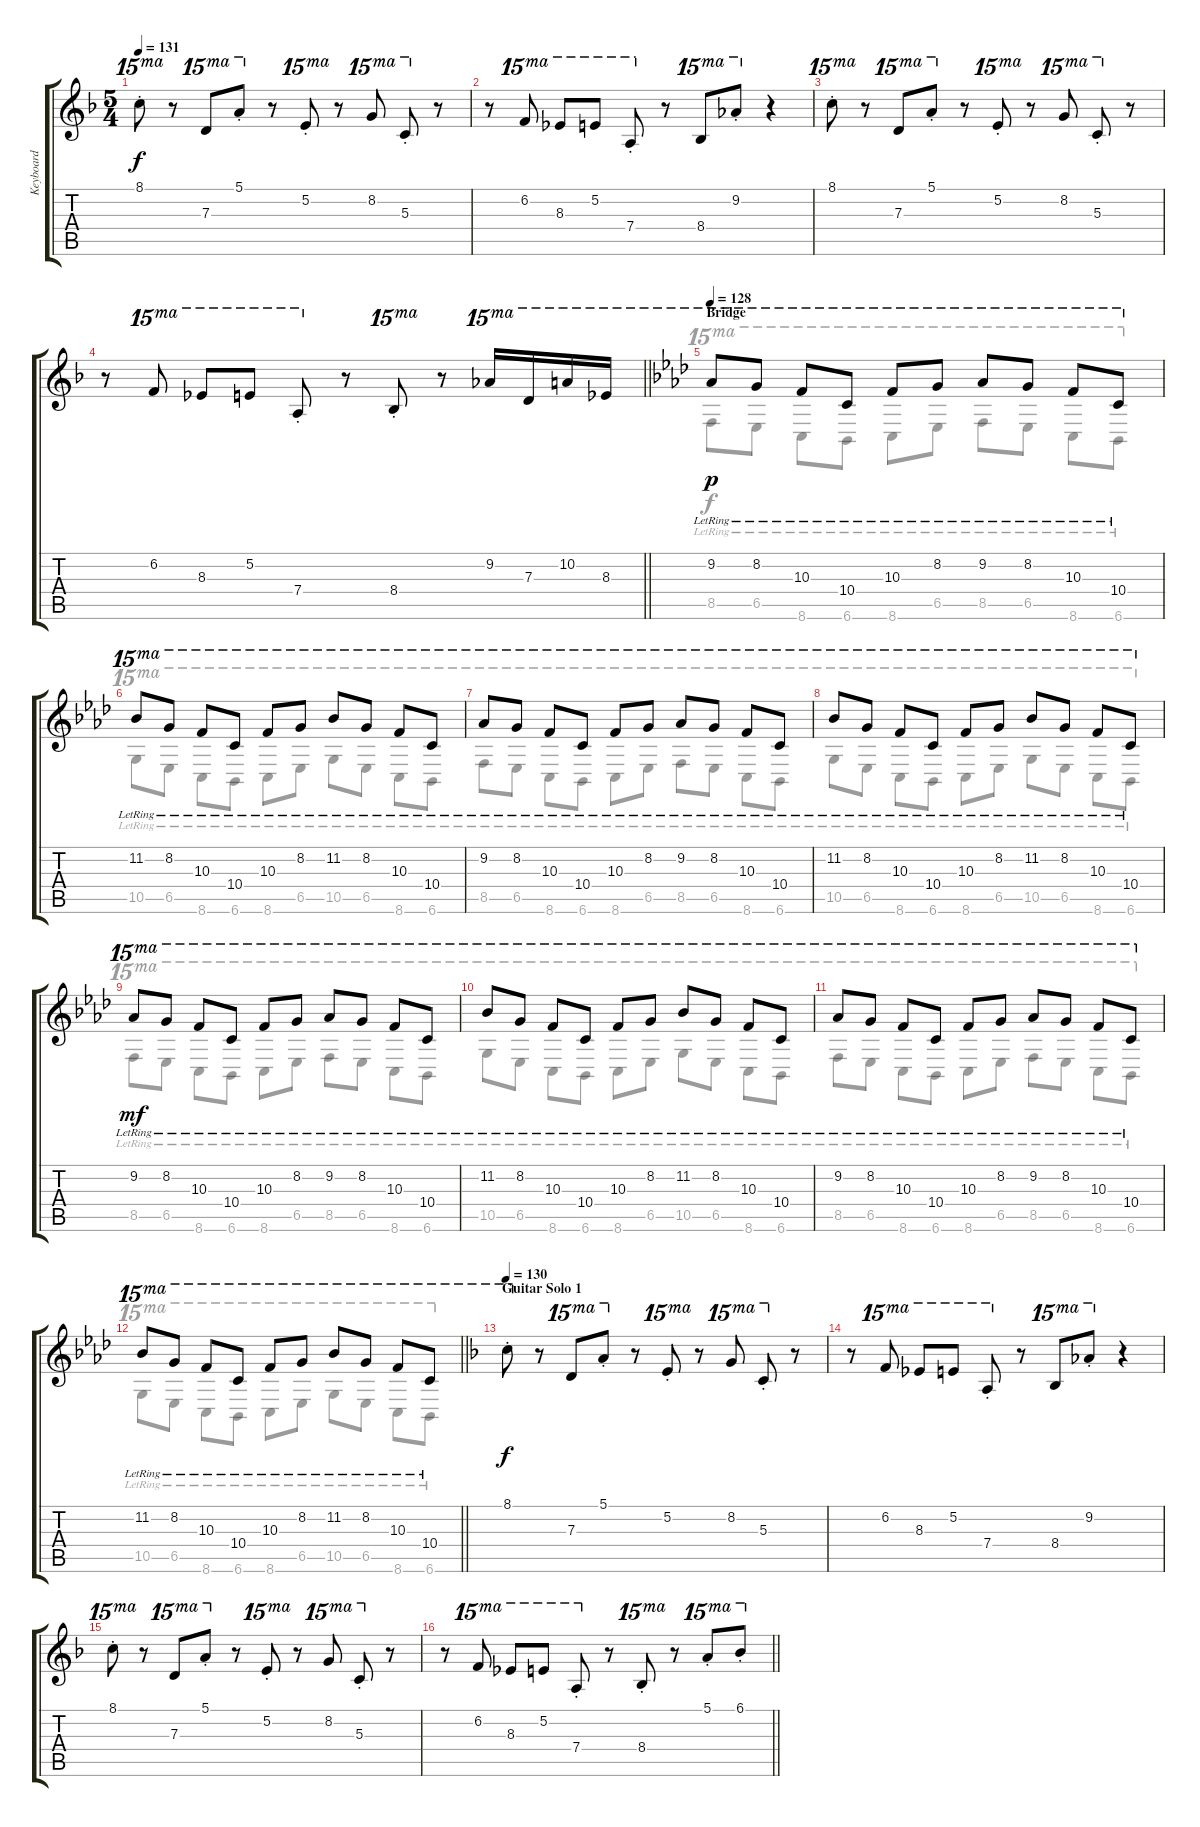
\track ("Keyboard" "Keyboard") {instrument brightacousticpiano}
\staff {score tabs}
\tuning (E6 B5 G5 D5 A4 E4) {hide}
\voice
\ts (5 4)
\tempo 131
\clef g2
\ks f
8.1{st}.8{ot 15ma dy f} r.8 7.3.8{ot 15ma} 5.1{st}.8{ot 15ma} r.8 5.2{st}.8{ot 15ma} r.8 8.2.8{ot 15ma} 5.3{st}.8{ot 15ma} r.8 |
r.8 6.2.8{ot 15ma} 8.3.8{ot 15ma} 5.2.8{ot 15ma} 7.4{st}.8{ot 15ma} r.8 8.4.8{ot 15ma} 9.2{st}.8{ot 15ma} r.4 |
8.1{st}.8{ot 15ma} r.8 7.3.8{ot 15ma} 5.1{st}.8{ot 15ma} r.8 5.2{st}.8{ot 15ma} r.8 8.2.8{ot 15ma} 5.3{st}.8{ot 15ma} r.8 |
\barLineRight lightlight
r.8 6.2.8{ot 15ma} 8.3.8{ot 15ma} 5.2.8{ot 15ma} 7.4{st}.8{ot 15ma} r.8 8.4{st}.8{ot 15ma} r.8 9.2.16{ot 15ma} 7.3.16{ot 15ma} 10.2.16{ot 15ma} 8.3.16{ot 15ma} |
\section ("" "Bridge")
\tempo 128
\ks ab
9.2{lr}.8{ot 15ma dy p} 8.2{lr}.8{ot 15ma} 10.3{lr}.8{ot 15ma} 10.4{lr}.8{ot 15ma} 10.3{lr}.8{ot 15ma} 8.2{lr}.8{ot 15ma} 9.2{lr}.8{ot 15ma} 8.2{lr}.8{ot 15ma} 10.3{lr}.8{ot 15ma} 10.4{lr}.8{ot 15ma} |
11.2{lr}.8{ot 15ma} 8.2{lr}.8{ot 15ma} 10.3{lr}.8{ot 15ma} 10.4{lr}.8{ot 15ma} 10.3{lr}.8{ot 15ma} 8.2{lr}.8{ot 15ma} 11.2{lr}.8{ot 15ma} 8.2{lr}.8{ot 15ma} 10.3{lr}.8{ot 15ma} 10.4{lr}.8{ot 15ma} |
9.2{lr}.8{ot 15ma} 8.2{lr}.8{ot 15ma} 10.3{lr}.8{ot 15ma} 10.4{lr}.8{ot 15ma} 10.3{lr}.8{ot 15ma} 8.2{lr}.8{ot 15ma} 9.2{lr}.8{ot 15ma} 8.2{lr}.8{ot 15ma} 10.3{lr}.8{ot 15ma} 10.4{lr}.8{ot 15ma} |
11.2{lr}.8{ot 15ma} 8.2{lr}.8{ot 15ma} 10.3{lr}.8{ot 15ma} 10.4{lr}.8{ot 15ma} 10.3{lr}.8{ot 15ma} 8.2{lr}.8{ot 15ma} 11.2{lr}.8{ot 15ma} 8.2{lr}.8{ot 15ma} 10.3{lr}.8{ot 15ma} 10.4{lr}.8{ot 15ma} |
9.2{lr}.8{ot 15ma dy mf} 8.2{lr}.8{ot 15ma} 10.3{lr}.8{ot 15ma} 10.4{lr}.8{ot 15ma} 10.3{lr}.8{ot 15ma} 8.2{lr}.8{ot 15ma} 9.2{lr}.8{ot 15ma} 8.2{lr}.8{ot 15ma} 10.3{lr}.8{ot 15ma} 10.4{lr}.8{ot 15ma} |
11.2{lr}.8{ot 15ma} 8.2{lr}.8{ot 15ma} 10.3{lr}.8{ot 15ma} 10.4{lr}.8{ot 15ma} 10.3{lr}.8{ot 15ma} 8.2{lr}.8{ot 15ma} 11.2{lr}.8{ot 15ma} 8.2{lr}.8{ot 15ma} 10.3{lr}.8{ot 15ma} 10.4{lr}.8{ot 15ma} |
9.2{lr}.8{ot 15ma} 8.2{lr}.8{ot 15ma} 10.3{lr}.8{ot 15ma} 10.4{lr}.8{ot 15ma} 10.3{lr}.8{ot 15ma} 8.2{lr}.8{ot 15ma} 9.2{lr}.8{ot 15ma} 8.2{lr}.8{ot 15ma} 10.3{lr}.8{ot 15ma} 10.4{lr}.8{ot 15ma} |
\barLineRight lightlight
11.2{lr}.8{ot 15ma} 8.2{lr}.8{ot 15ma} 10.3{lr}.8{ot 15ma} 10.4{lr}.8{ot 15ma} 10.3{lr}.8{ot 15ma} 8.2{lr}.8{ot 15ma} 11.2{lr}.8{ot 15ma} 8.2{lr}.8{ot 15ma} 10.3{lr}.8{ot 15ma} 10.4{lr}.8{ot 15ma} |
\section ("" "Guitar Solo 1")
\tempo 130
\ks f
8.1{st}.8{ot 15ma dy f} r.8 7.3.8{ot 15ma} 5.1{st}.8{ot 15ma} r.8 5.2{st}.8{ot 15ma} r.8 8.2.8{ot 15ma} 5.3{st}.8{ot 15ma} r.8 |
r.8 6.2.8{ot 15ma} 8.3.8{ot 15ma} 5.2.8{ot 15ma} 7.4{st}.8{ot 15ma} r.8 8.4.8{ot 15ma} 9.2{st}.8{ot 15ma} r.4 |
8.1{st}.8{ot 15ma} r.8 7.3.8{ot 15ma} 5.1{st}.8{ot 15ma} r.8 5.2{st}.8{ot 15ma} r.8 8.2.8{ot 15ma} 5.3{st}.8{ot 15ma} r.8 |
\barLineRight lightlight
r.8 6.2.8{ot 15ma} 8.3.8{ot 15ma} 5.2.8{ot 15ma} 7.4{st}.8{ot 15ma} r.8 8.4{st}.8{ot 15ma} r.8 5.1{st}.8{ot 15ma} 6.1{st}.8{ot 15ma}
\voice
\clef g2
\ottava regular
\simile none
\ks f
|
|
|
\barLineRight lightlight
|
\ks ab
8.5{lr}.8{ot 15ma} 6.5{lr}.8{ot 15ma} 8.6{lr}.8{ot 15ma} 6.6{lr}.8{ot 15ma} 8.6{lr}.8{ot 15ma} 6.5{lr}.8{ot 15ma} 8.5{lr}.8{ot 15ma} 6.5{lr}.8{ot 15ma} 8.6{lr}.8{ot 15ma} 6.6{lr}.8{ot 15ma} |
10.5{lr}.8{ot 15ma} 6.5{lr}.8{ot 15ma} 8.6{lr}.8{ot 15ma} 6.6{lr}.8{ot 15ma} 8.6{lr}.8{ot 15ma} 6.5{lr}.8{ot 15ma} 10.5{lr}.8{ot 15ma} 6.5{lr}.8{ot 15ma} 8.6{lr}.8{ot 15ma} 6.6{lr}.8{ot 15ma} |
8.5{lr}.8{ot 15ma} 6.5{lr}.8{ot 15ma} 8.6{lr}.8{ot 15ma} 6.6{lr}.8{ot 15ma} 8.6{lr}.8{ot 15ma} 6.5{lr}.8{ot 15ma} 8.5{lr}.8{ot 15ma} 6.5{lr}.8{ot 15ma} 8.6{lr}.8{ot 15ma} 6.6{lr}.8{ot 15ma} |
10.5{lr}.8{ot 15ma} 6.5{lr}.8{ot 15ma} 8.6{lr}.8{ot 15ma} 6.6{lr}.8{ot 15ma} 8.6{lr}.8{ot 15ma} 6.5{lr}.8{ot 15ma} 10.5{lr}.8{ot 15ma} 6.5{lr}.8{ot 15ma} 8.6{lr}.8{ot 15ma} 6.6{lr}.8{ot 15ma} |
8.5{lr}.8{ot 15ma dy mf} 6.5{lr}.8{ot 15ma} 8.6{lr}.8{ot 15ma} 6.6{lr}.8{ot 15ma} 8.6{lr}.8{ot 15ma} 6.5{lr}.8{ot 15ma} 8.5{lr}.8{ot 15ma} 6.5{lr}.8{ot 15ma} 8.6{lr}.8{ot 15ma} 6.6{lr}.8{ot 15ma} |
10.5{lr}.8{ot 15ma} 6.5{lr}.8{ot 15ma} 8.6{lr}.8{ot 15ma} 6.6{lr}.8{ot 15ma} 8.6{lr}.8{ot 15ma} 6.5{lr}.8{ot 15ma} 10.5{lr}.8{ot 15ma} 6.5{lr}.8{ot 15ma} 8.6{lr}.8{ot 15ma} 6.6{lr}.8{ot 15ma} |
8.5{lr}.8{ot 15ma} 6.5{lr}.8{ot 15ma} 8.6{lr}.8{ot 15ma} 6.6{lr}.8{ot 15ma} 8.6{lr}.8{ot 15ma} 6.5{lr}.8{ot 15ma} 8.5{lr}.8{ot 15ma} 6.5{lr}.8{ot 15ma} 8.6{lr}.8{ot 15ma} 6.6{lr}.8{ot 15ma} |
\barLineRight lightlight
10.5{lr}.8{ot 15ma} 6.5{lr}.8{ot 15ma} 8.6{lr}.8{ot 15ma} 6.6{lr}.8{ot 15ma} 8.6{lr}.8{ot 15ma} 6.5{lr}.8{ot 15ma} 10.5{lr}.8{ot 15ma} 6.5{lr}.8{ot 15ma} 8.6{lr}.8{ot 15ma} 6.6{lr}.8{ot 15ma} |
\ks f
|
|
|
\barLineRight lightlight
